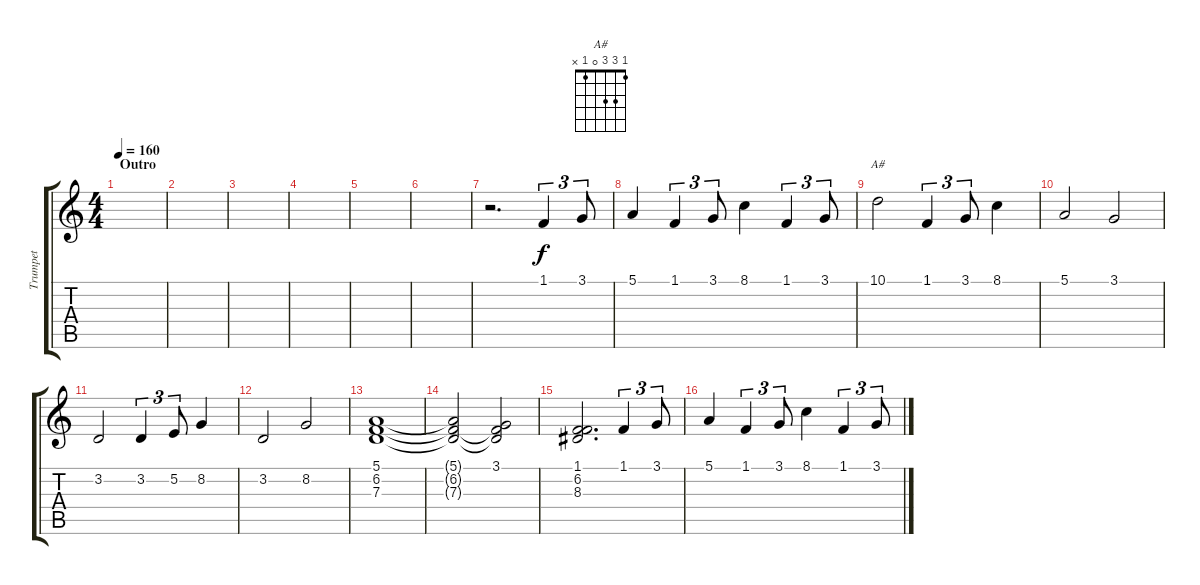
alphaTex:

\track ("Trumpet" "Trumpet") {instrument synthbrass2}
\staff {score tabs}
\tuning (E4 B3 G3 D3 A2 E2) {hide}
\chord ("A#" 1 3 3 0 1 x)
\ts (4 4)
\section ("" "Outro")
\tempo 160
\clef g2
\ks c
|
|
|
|
|
|
r.2{d volume 16} 1.1.4{tu (3 2)} 3.1.8{tu (3 2)} |
5.1.4 1.1.4{tu (3 2)} 3.1.8{tu (3 2)} 8.1.4 1.1.4{tu (3 2)} 3.1.8{tu (3 2)} |
10.1.2{ch "A#" volume 16} 1.1.4{tu (3 2)} 3.1.8{tu (3 2)} 8.1.4 |
5.1.2 3.1.2 |
3.2.2 3.2.4{tu (3 2)} 5.2.8{tu (3 2)} 8.2.4 |
3.2.2 8.2.2 |
(5.1 6.2 7.3).1 |
(5.1{t} 6.2{t} 7.3{t}).2 (3.1 6.2{t} 7.3{t}).2 |
(1.1 6.2 8.3).2{d} 1.1.4{tu (3 2)} 3.1.8{tu (3 2)} |
5.1.4 1.1.4{tu (3 2)} 3.1.8{tu (3 2)} 8.1.4 1.1.4{tu (3 2)} 3.1.8{tu (3 2)}
